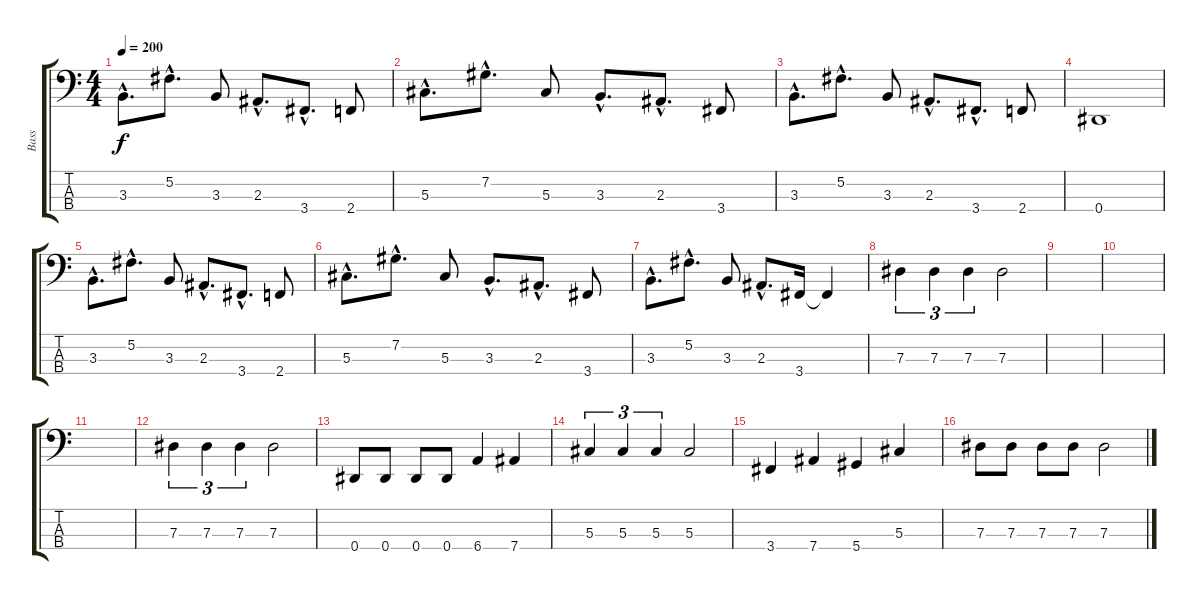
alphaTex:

\track ("Bass" "Bass") {instrument electricbasspick}
\staff {score tabs}
\tuning (Gb2 Db2 Ab1 Eb1) {hide}
\ts (4 4)
\tempo 200
\clef f4
\ks c
3.3{hac}.8{d dy f instrument electricbasspick} 5.2{hac}.8{d} 3.3.8 2.3{hac}.8{d} 3.4{hac}.8{d} 2.4.8 |
5.3{hac}.8{d} 7.2{hac}.8{d} 5.3.8 3.3{hac}.8{d} 2.3{hac}.8{d} 3.4.8 |
3.3{hac}.8{d} 5.2{hac}.8{d} 3.3.8 2.3{hac}.8{d} 3.4{hac}.8{d} 2.4.8 |
0.4.1 |
3.3{hac}.8{d} 5.2{hac}.8{d} 3.3.8 2.3{hac}.8{d} 3.4{hac}.8{d} 2.4.8 |
5.3{hac}.8{d} 7.2{hac}.8{d} 5.3.8 3.3{hac}.8{d} 2.3{hac}.8{d} 3.4.8 |
3.3{hac}.8{d} 5.2{hac}.8{d} 3.3.8 2.3{hac}.8{d} 3.4.16 3.4{t}.4 |
7.3.4{tu (3 2)} 7.3.4{tu (3 2)} 7.3.4{tu (3 2)} 7.3.2 |
|
|
|
7.3.4{tu (3 2)} 7.3.4{tu (3 2)} 7.3.4{tu (3 2)} 7.3.2 |
0.4.8 0.4.8 0.4.8 0.4.8 6.4.4 7.4.4 |
5.3.4{tu (3 2)} 5.3.4{tu (3 2)} 5.3.4{tu (3 2)} 5.3.2 |
3.4.4 7.4.4 5.4.4 5.3.4 |
7.3.8 7.3.8 7.3.8 7.3.8 7.3.2
